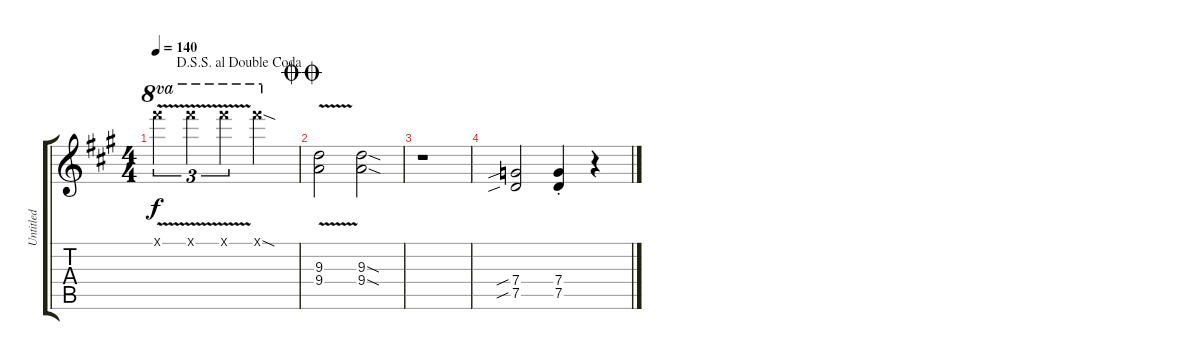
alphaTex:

\track ("Untitled" "Untitled") {instrument distortionguitar}
\staff {score tabs}
\tuning (D4 A3 F3 C3 G2 D2) {hide}
\ts (4 4)
\jump dalsegnosegnoaldoublecoda
\tempo 140
\clef g2
\ks a
28.1{v x}.4{tu (3 2) ot 8va dy f} 28.1{v x}.4{tu (3 2) ot 8va} 28.1{v x}.4{tu (3 2) ot 8va} 28.1{sod x}.2{ot 8va} |
\jump doublecoda
(9.3{v} 9.4{v}).2 (9.3{sod} 9.4{sod}).2 |
r.1 |
(7.4{sib} 7.5{sib}).2 (7.4{st} 7.5{st}).4 r.4
